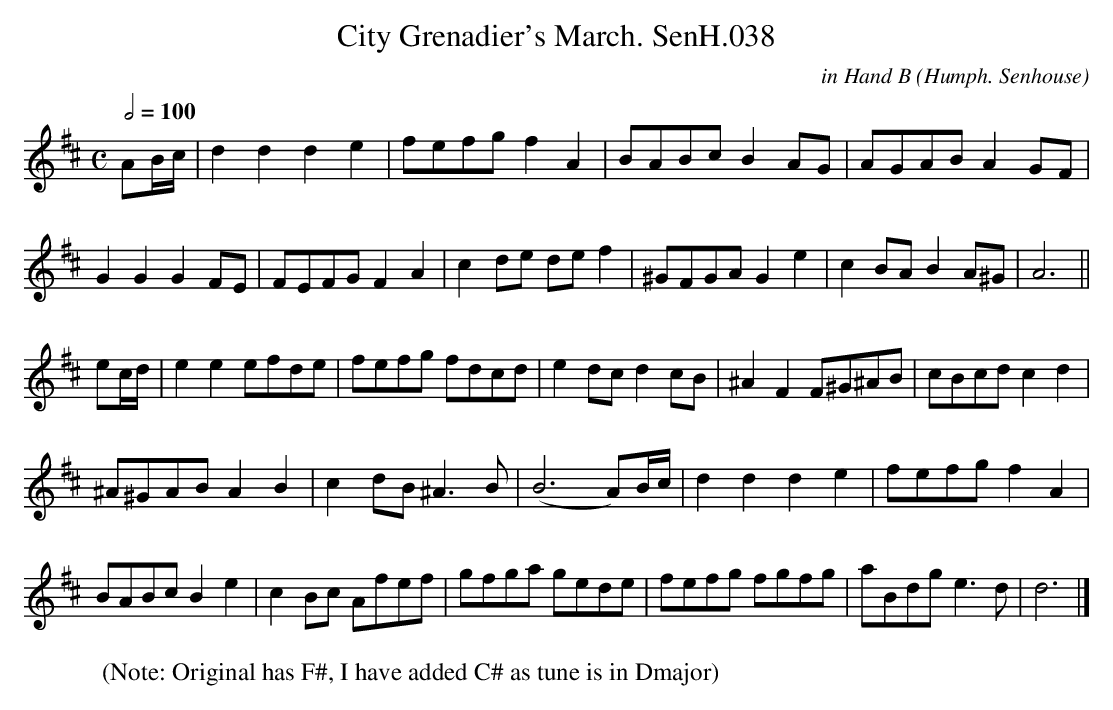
X:1
T:City Grenadier's March. SenH.038
C:in Hand B (Humph. Senhouse)
Q:1/2=100
M:C
L:1/8
K:D
AB/c/ | d2d2d2e2 | fefgf2A2 | BABc B2AG | AGAB A2GF |
G2G2G2FE | FEFGF2A2 | c2de def2 | ^GFGA G2e2 | c2BAB2A^G | A6 ||
ec/d/ |e2e2 efde | fefg fdcd | e2dcd2cB | ^A2F2 F^G^AB | cBcd c2d2 |
^A^GAB A2B2 | c2dB ^A3B | (B6A)B/c/ | d2d2d2e2 | fefg f2A2 |
BABc B2e2 | c2Bc Afef | gfga gede | fefg fgfg | aBdg e3d | d6 |]
W:(Note: Original has F#, I have added C# as tune is in Dmajor)
